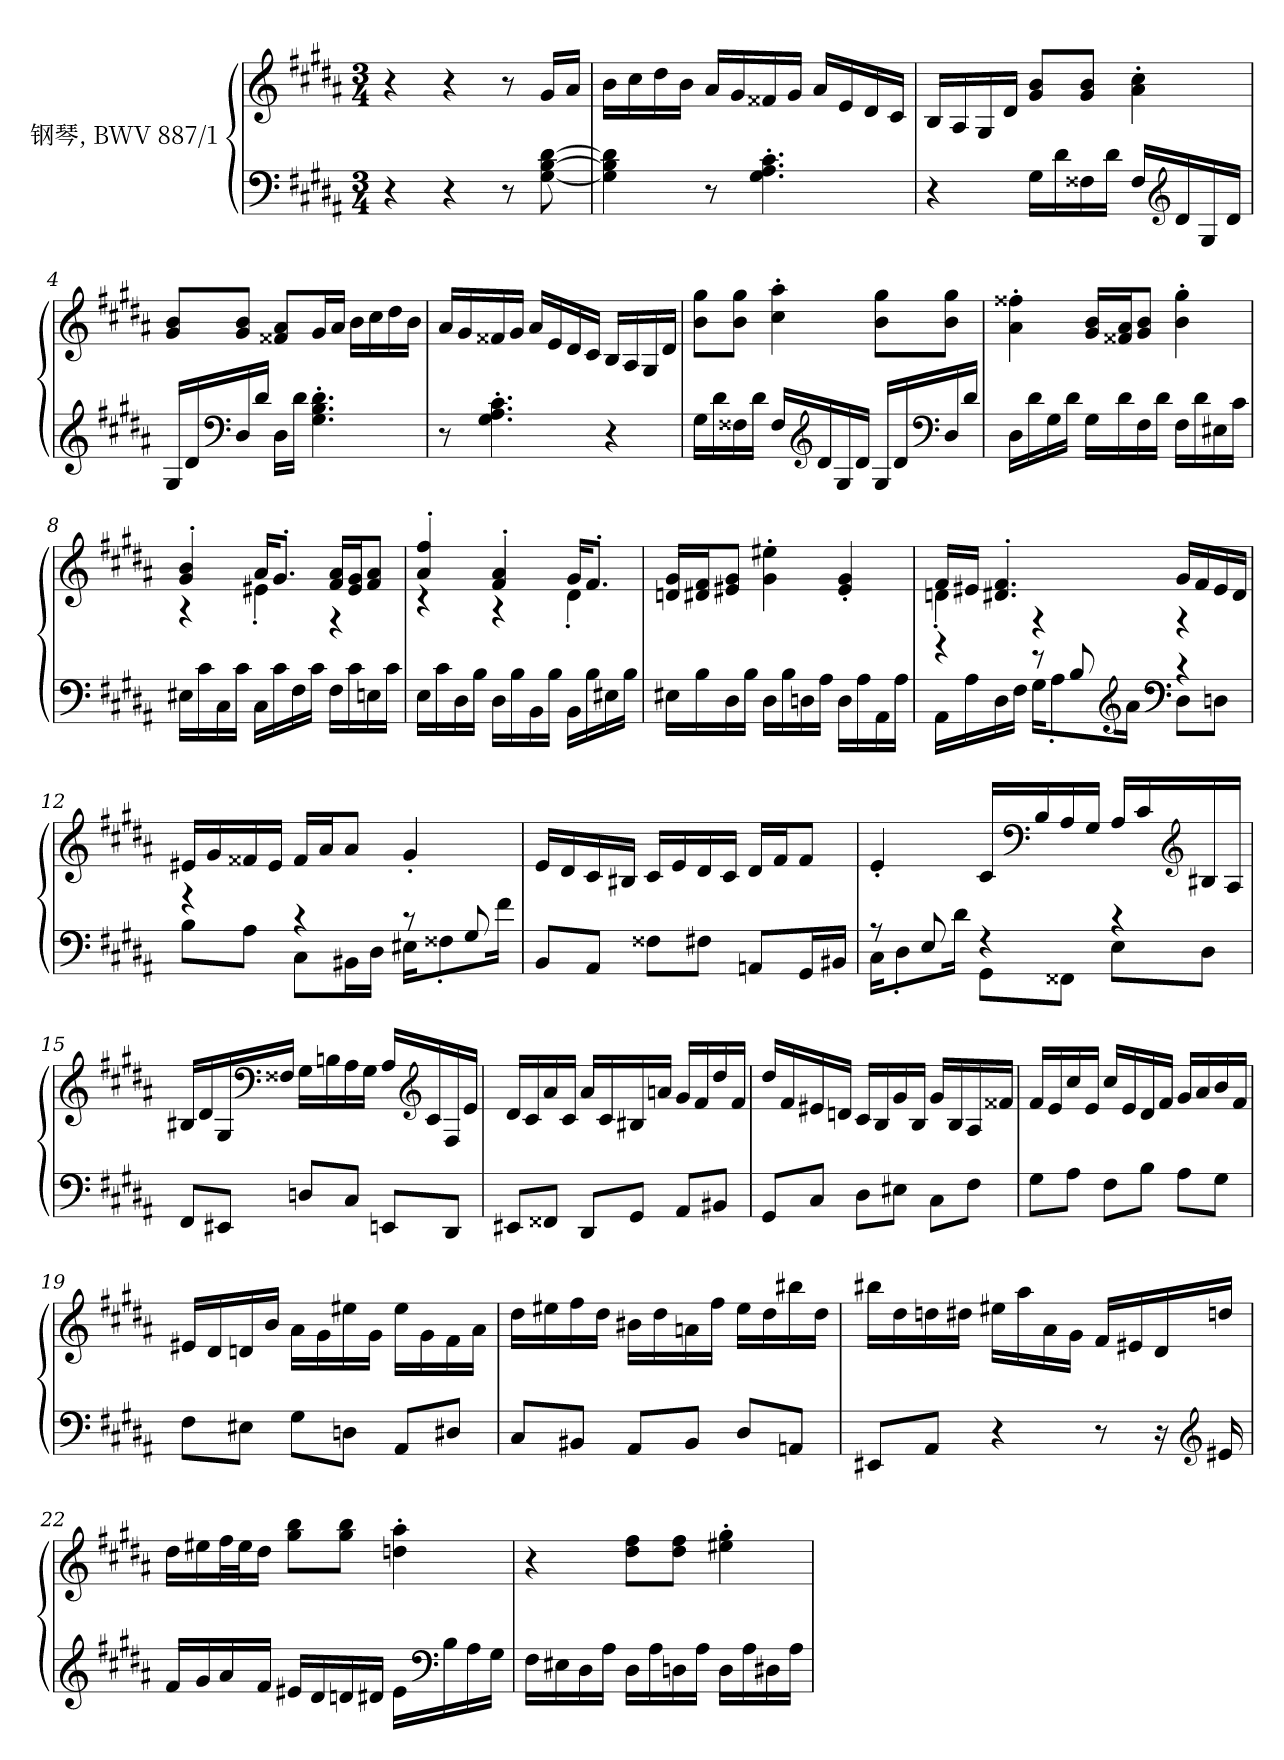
**kern	**kern
*part1	*part1
*staff2	*staff1
*I"钢琴, BWV 887/1	*
*clefF4	*clefG2
*k[f#c#g#d#a#]	*k[f#c#g#d#a#]
*M3/4	*M3/4
*MM120	*MM120
=1	=1
4r	4r
4r	4r
8r	8r
[8G#\ [8B\ [8d#\	16g#/LL
.	16a#/JJ
=2	=2
4G#\] 4B\] 4d#\]	16b\LL
.	16cc#\
.	16dd#\
.	16b\JJ
8r	16a#/LL
.	16g#/
4.G#\' 4.A#\' 4.c#\'	16f##X/
.	16g#/JJ
.	16a#/LL
.	16e/
.	16d#/
.	16c#/JJ
=3	=3
4r	16B/LL
.	16A#/
.	16G#/
.	16d#/JJ
16G#\LL	8g#/ 8b/L
16d#\	.
16F##X\	8g#/ 8b/J
16d#\JJ	.
16F##/LL	4a#\' 4cc#\'
*clefG2	*
16d#/	.
16G#/	.
16d#/JJ	.
!!LO:LB:g=z
=4	=4
16G#/LL	8g#/ 8b/L
16d#/	.
*clefF4	*
16D#/	8g#/ 8b/J
16d#/JJ	.
16D#\LL	8f##X/ 8a#/L
16d#\JJ	.
4.G#\' 4.B\' 4.d#\'	16g#/L
.	16a#/JJ
.	16b\LL
.	16cc#\
.	16dd#\
.	16b\JJ
=5	=5
8r	16a#/LL
.	16g#/
4.G#\' 4.A#\' 4.c#\'	16f##X/
.	16g#/JJ
.	16a#/LL
.	16e/
.	16d#/
.	16c#/JJ
4r	16B/LL
.	16A#/
.	16G#/
.	16d#/JJ
!!LO:LB:g=z
=6	=6
16G#\LL	8b\ 8gg#\L
16d#\	.
16F##X\	8b\ 8gg#\J
16d#\JJ	.
16F##/LL	4cc#\' 4aa#\'
*clefG2	*
16d#/	.
16G#/	.
16d#/JJ	.
16G#/LL	8b\ 8gg#\L
16d#/	.
*clefF4	*
16D#/	8b\ 8gg#\J
16d#/JJ	.
=7	=7
16D#\LL	4a#\' 4ff##X\'
16d#\	.
16G#\	.
16d#\JJ	.
16G#\LL	16g#/ 16b/LL
16d#\	16f##X/ 16a#/J
16F#\	8g#/ 8b/J
16d#\JJ	.
16F#\LL	4b\' 4gg#\'
16d#\	.
16E#X\	.
16c#\JJ	.
=8	=8
*	*^
16E#X\LL	4g#/' 4b/'	4r
16c#\	.	.
16C#\	.	.
16c#\JJ	.	.
16C#\LL	16a#/KL	4e#X'\
16c#\	8.g#'/J	.
16F#\	.	.
16c#\JJ	.	.
16F#\LL	16f#/ 16a#/LL	4r
16c#\	16e#/ 16g#/J	.
16En\	8f#/ 8a#/J	.
16c#\JJ	.	.
!!LO:LB:g=z	!!
=9	=9	=9
16E\LL	4a#/' 4ff#/'	4r
16c#\	.	.
16D#\	.	.
16B\JJ	.	.
16D#\LL	4f#/' 4a#/'	4r
16B\	.	.
16BB\	.	.
16B\JJ	.	.
16BB\LL	16g#/KL	4d#'\
16B\	8.f#'/J	.
16E#X\	.	.
16B\JJ	.	.
*	*v	*v
=10	=10
16E#X\LL	16dn/ 16g#/LL
16B\	16d#X/ 16f#/J
16D#\	8e#X/ 8g#/J
16B\JJ	.
16D#\LL	4g#\' 4ee#X\'
16B\	.
16Dn\	.
16A#\JJ	.
16D\LL	4e#/' 4g#/'
16A#\	.
16AA#\	.
16A#\JJ	.
!!LO:LB:g=z
=11	=11
*^	*^
4r	16AA#\LL	16f#/LL	4dn'\
.	16A#\	16e#X/JJ	.
.	16D#\	4.d#X/' 4.f#/'	.
.	16F#\JJ	.	.
8r	16G#\KL	.	4r
.	8A#'\	.	.
8B/	.	.	.
*clefG2	*	*	*
.	16a#\Jk	.	.
*clefF4	*	*	*
4r	8D#\L	16g#/LL	4r
.	.	16f#/	.
.	8Dn\J	16e#/	.
.	.	16d#/JJ	.
*	*	*v	*v
=12	=12	=12
4r	8B\L	16e#X/LL
.	.	16g#/
.	8A#\J	16f##X/
.	.	16e#/JJ
4r	8C#\L	16f##/LL
.	.	16a#/J
.	16BB#X\L	8a#/J
.	16D#\JJ	.
8r	16E#X\KL	4g#'/
.	8F##X'\	.
8G#/	.	.
.	16f#\Jk	.
*v	*v	*
!!LO:LB:g=z
=13	=13
8BB/L	16e/LL
.	16d#/
8AA#/J	16c#/
.	16B#X/JJ
8F##X\L	16c#/LL
.	16e/
8F#X\J	16d#/
.	16c#/JJ
8AAn/L	16d#/LL
.	16f#/J
16GG#/L	8f#/J
16BB#X/JJ	.
=14	=14
*^	*
8r	16C#\KL	4e'/
.	8D#'\	.
8E/	.	.
.	16d#\Jk	.
4r	8GG#\L	16c#/LL
*	*	*clefF4
.	.	16B/
.	8FF##X\J	16A#/
.	.	16G#/JJ
4r	8E\L	16A#/LL
.	.	16c#/
*	*	*clefG2
.	8D#\J	16B#X/
.	.	16A#/JJ
*v	*v	*
!!LO:PB:g=z
=15	=15
8FF#/L	16B#X/LL
.	16d#/
8EE#X/J	16G#/
*	*clefF4
.	16F##X/JJ
8Dn/L	16G#\LL
.	16Bn\
8C#/J	16A#\
.	16G#\JJ
8EEn/L	16A#/LL
*	*clefG2
.	16c#/
8DD#/J	16F##/
.	16e/JJ
=16	=16
8EE#X/L	16d#/LL
.	16c#/
8FF##X/J	16a#/
.	16c#/JJ
8DD#/L	16a#/LL
.	16c#/
8GG#/J	16B#X/
.	16an/JJ
8AA#/L	16g#/LL
.	16f#/
8BB#X/J	16dd#/
.	16f#/JJ
!!LO:LB:g=z
=17	=17
8GG#/L	16dd#/LL
.	16f#/
8C#/J	16e#X/
.	16dn/JJ
8D#\L	16c#/LL
.	16B/
8E#X\J	16g#/
.	16B/JJ
8C#\L	16g#/LL
.	16B/
8F#\J	16A#/
.	16f##X/JJ
=18	=18
8G#\L	16f#/LL
.	16e/
8A#\J	16cc#/
.	16e/JJ
8F#\L	16cc#/LL
.	16e/
8B\J	16d#/
.	16f#/JJ
8A#\L	16g#/LL
.	16a#/
8G#\J	16b/
.	16f#/JJ
=19	=19
8F#\L	16e#X/LL
.	16d#/
8E#X\J	16dn/
.	16b/JJ
8G#\L	16a#\LL
.	16g#\
8Dn\J	16ee#X\
.	16g#\JJ
8AA#/L	16ee#\LL
.	16g#\
8D#X/J	16f#\
.	16a#\JJ
!!LO:LB:g=z
=20	=20
8C#/L	16dd#\LL
.	16ee#X\
8BB#X/J	16ff#\
.	16dd#\JJ
8AA#/L	16b#X\LL
.	16dd#\
8BB#/J	16an\
.	16ff#\JJ
8D#/L	16ee#\LL
.	16dd#\
8AAn/J	16bb#X\
.	16dd#\JJ
=21	=21
8EE#X/L	16bb#X\LL
.	16dd#\
8AA#/J	16ddn\
.	16dd#X\JJ
4r	16ee#X\LL
.	16aa#\
.	16a#\
.	16g#\JJ
8r	16f#/LL
.	16e#X/
16r	16d#/
*clefG2	*
16e#X/	16ddn/JJ
!!LO:LB:g=z
=22	=22
16f#/LL	16dd#\LL
16g#/	16ee#X\
16a#/	32ff#\L
.	32ee#\J
16f#/JJ	16dd#\JJ
16e#X/LL	8gg#\ 8bb\L
16d#/	.
16dn/	8gg#\ 8bb\J
16d#X/JJ	.
16e#\LL	4ddn\' 4aa#\'
*clefF4	*
16B\	.
16A#\	.
16G#\JJ	.
=23	=23
16F#\LL	4r
16E#X\	.
16D#\	.
16A#\JJ	.
16D#\LL	8dd#\ 8ff#\L
16A#\	.
16Dn\	8dd#\ 8ff#\J
16A#\JJ	.
16D\LL	4ee#X\' 4gg#\'
16A#\	.
16D#X\	.
16A#\JJ	.
=	=
*-	*-
